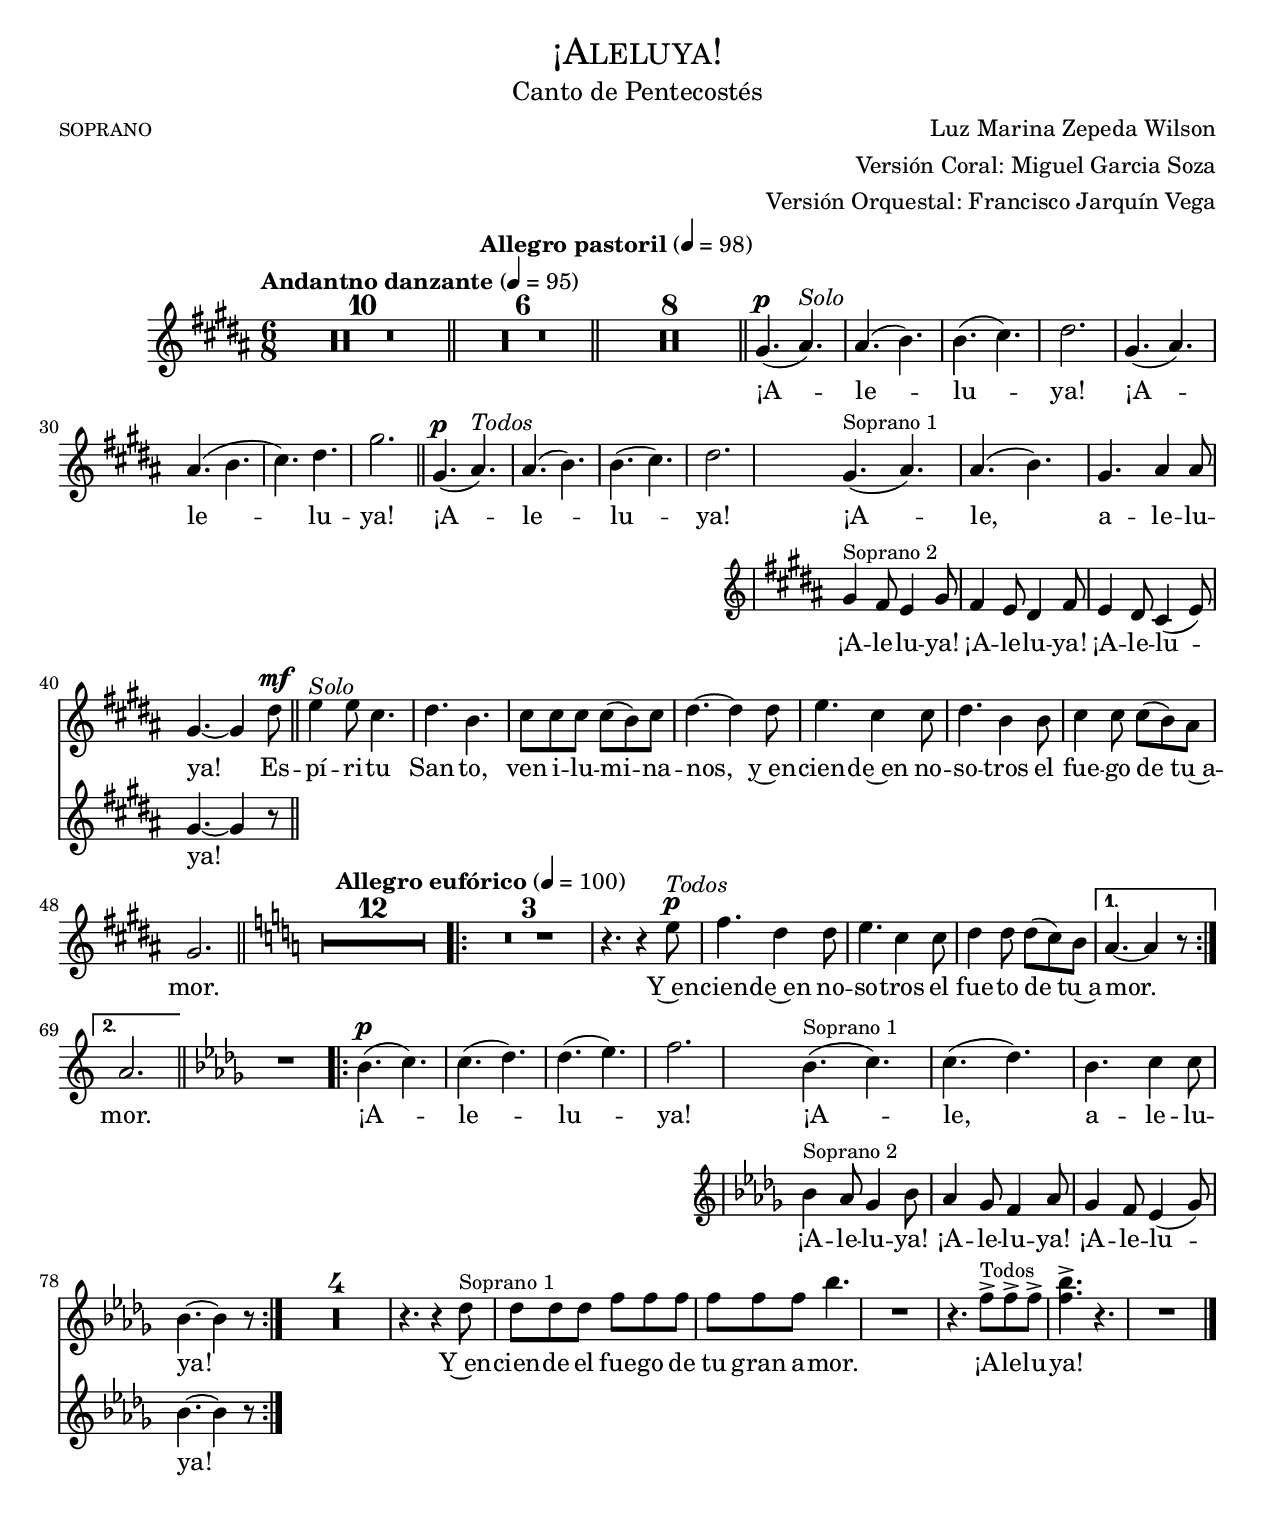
% Aleluya Canto de Pentecostes - Soprano
% by serachsam

\language "espanol"
\version "2.23.2"

% --- Global parameters
particle = 1
jump = \break
pulse = 4

% --- Includes
\include "global.ily"
\include "soprano.ily"

% --- Global size
%#(set-global-staff-size 27)

% --- Header
\header {
  title = \markup{\medium \smallCaps \title}
  subtitle = \markup{\medium \subtitle}
  subsubtitle = \markup{\medium \subsubtitle}
  poet = \markup {\caps "soprano"}
  composer = \autor
  arranger = \markup {\right-column { \arranger \other}}
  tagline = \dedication
  breakbefore = ##t
}

% --- Music

% --- Harmony

% --- Sheet
\score {
  <<
    \new Staff {
      <<
        \new Voice = "tenor" { << \global \soprano >> }
        \new Lyrics \lyricsto "tenor" { \soprano-lyrics }
      >>
    }
  >>
  \layout {}
}

\score {
  <<
    \new Staff {
      <<
        \set Staff.midiInstrument = #"oboe"
        %\set Staff.midiMaximumVolume = #1.5
        << \global-unfold \soprano-unfold >>
      >>
    }
    %\metronome
  >>
  \midi {}
}

% --- Paper
\paper {
  #(set-paper-size "letter")
  page-breaking = #ly:page-turn-breaking
}
